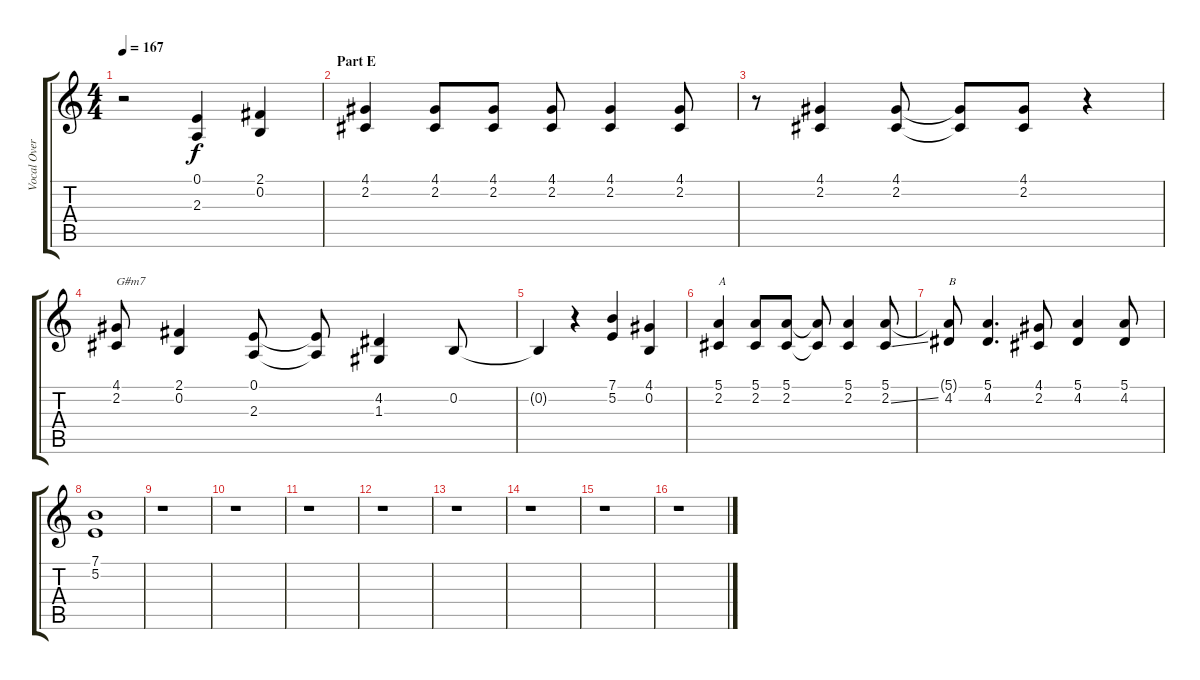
\track ("Vocal Overdubs (Hyde)" "Vocal Over") {mute instrument altosax}
\staff {score tabs}
\tuning (E4 B3 G3 D3 A2 E2) {hide}
\ts (4 4)
\tempo 167
\clef g2
\ks c
r.2{dy f} (0.1 2.3).4 (2.1 0.2).4 |
\section ("" "Part E")
(4.1 2.2).4 (4.1 2.2).8 (4.1 2.2).8 (4.1 2.2).8 (4.1 2.2).4 (4.1 2.2).8 |
r.8 (4.1 2.2).4 (4.1 2.2).8 (4.1{t} 2.2{t}).8 (4.1 2.2).8 r.4 |
(4.1 2.2).8{txt "G#m7"} (2.1 0.2).4 (0.1 2.3).8 (0.1{t} 2.3{t}).8 (4.2 1.3).4 0.2.8 |
0.2{t}.4 r.4 (7.1 5.2).4 (4.1 0.2).4 |
(5.1 2.2).4{txt "A"} (5.1 2.2).8 (5.1 2.2).8 (5.1{t} 2.2{t}).8 (5.1 2.2).4 (5.1 2.2{ss}).8 |
(5.1{t} 4.2).8{txt "B"} (5.1 4.2).4{d} (4.1 2.2).8 (5.1 4.2).4 (5.1 4.2).8 |
(7.1 5.2).1 |
r.1 |
r.1 |
r.1 |
r.1 |
r.1 |
r.1 |
r.1 |
r.1
